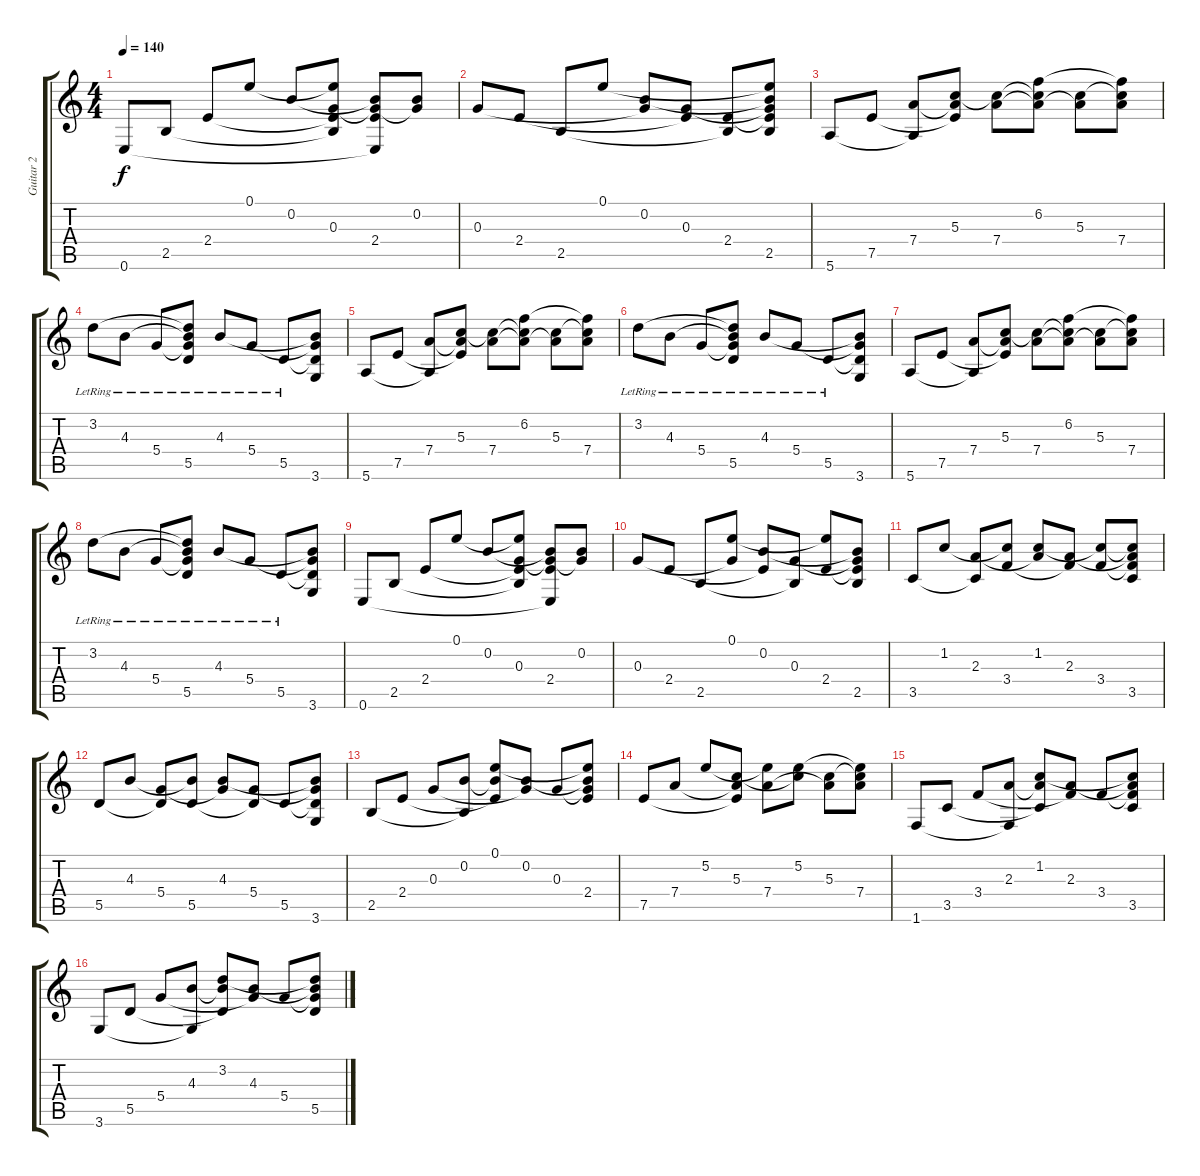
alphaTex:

\track ("Guitar 2" "Guitar 2") {instrument acousticguitarsteel}
\staff {score tabs}
\tuning (E4 B3 G3 D3 A2 E2) {hide}
\ts (4 4)
\tempo 140
\clef g2
\ks c
0.6.8{dy f} 2.5.8 2.4.8 0.1.8 0.2.8 (0.1{t} 0.3 2.4{t} 2.5{t}).8 (0.2{t} 0.3{t} 2.4 0.6{t}).8 (0.2 0.3{t}).8 |
0.3.8 2.4.8 2.5.8 0.1.8 (0.2 0.3{t}).8 (0.3 2.4{t}).8 (2.4 2.5{t}).8 (0.1{t} 0.2{t} 0.3{t} 2.4{t} 2.5).8 |
5.6.8 7.5.8 (7.4 5.6{t}).8 (5.3 7.4{t} 7.5{t}).8 (5.3{t} 7.4).8 (6.2 5.3{t} 7.4{t}).8 (5.3 7.4{t}).8 (6.2{t} 5.3{t} 7.4).8 |
3.2{lr}.8 4.3{lr}.8 5.4{lr}.8 (3.2{t} 4.3{t} 5.4{t} 5.5{lr}).8 4.3{lr}.8 5.4{lr}.8 5.5{lr}.8 (4.3{t} 5.4{t} 5.5{t} 3.6).8 |
5.6.8 7.5.8 (7.4 5.6{t}).8 (5.3 7.4{t} 7.5{t}).8 (5.3{t} 7.4).8 (6.2 5.3{t} 7.4{t}).8 (5.3 7.4{t}).8 (6.2{t} 5.3{t} 7.4).8 |
3.2{lr}.8 4.3{lr}.8 5.4{lr}.8 (3.2{t} 4.3{t} 5.4{t} 5.5{lr}).8 4.3{lr}.8 5.4{lr}.8 5.5{lr}.8 (4.3{t} 5.4{t} 5.5{t} 3.6).8 |
5.6.8 7.5.8 (7.4 5.6{t}).8 (5.3 7.4{t} 7.5{t}).8 (5.3{t} 7.4).8 (6.2 5.3{t} 7.4{t}).8 (5.3 7.4{t}).8 (6.2{t} 5.3{t} 7.4).8 |
3.2{lr}.8 4.3{lr}.8 5.4{lr}.8 (3.2{t} 4.3{t} 5.4{t} 5.5{lr}).8 4.3{lr}.8 5.4{lr}.8 5.5{lr}.8 (4.3{t} 5.4{t} 5.5{t} 3.6).8 |
0.6.8 2.5.8 2.4.8 0.1.8 0.2.8 (0.1{t} 0.3 2.4{t} 2.5{t}).8 (0.2{t} 0.3{t} 2.4 0.6{t}).8 (0.2 0.3{t}).8 |
0.3.8 2.4.8 2.5.8 (0.1 0.3{t}).8 (0.2 2.4{t}).8 (0.3 2.5{t}).8 (0.1{t} 2.4).8 (0.2{t} 0.3{t} 2.4{t} 2.5).8 |
3.5.8 1.2.8 (2.3 3.5{t}).8 (1.2{t} 3.4).8 (1.2 2.3{t}).8 (2.3 3.4{t}).8 (1.2{t} 3.4).8 (1.2{t} 2.3{t} 3.4{t} 3.5).8 |
5.5.8 4.3.8 (5.4 5.5{t}).8 (4.3{t} 5.5).8 (4.3 5.4{t}).8 (5.4 5.5{t}).8 5.5.8 (4.3{t} 5.4{t} 5.5{t} 3.6).8 |
2.5.8 2.4.8 0.3.8 (0.2 2.5{t}).8 (0.1 0.2{t} 2.4{t}).8 (0.2 0.3{t}).8 0.3.8 (0.1{t} 0.2{t} 0.3{t} 2.4).8 |
7.5.8 7.4.8 5.2.8 (5.3 7.4{t} 7.5{t}).8 (5.2{t} 7.4).8 (5.2 5.3{t}).8 (5.3 7.4{t}).8 (5.2{t} 5.3{t} 7.4).8 |
1.6.8 3.5.8 3.4.8 (2.3 1.6{t}).8 (1.2 2.3{t} 3.5{t}).8 (2.3 3.4{t}).8 3.4.8 (1.2{t} 2.3{t} 3.4{t} 3.5).8 |
3.6.8 5.5.8 5.4.8 (4.3 3.6{t}).8 (3.2 4.3{t} 5.5{t}).8 (4.3 5.4{t}).8 5.4.8 (3.2{t} 4.3{t} 5.4{t} 5.5).8
